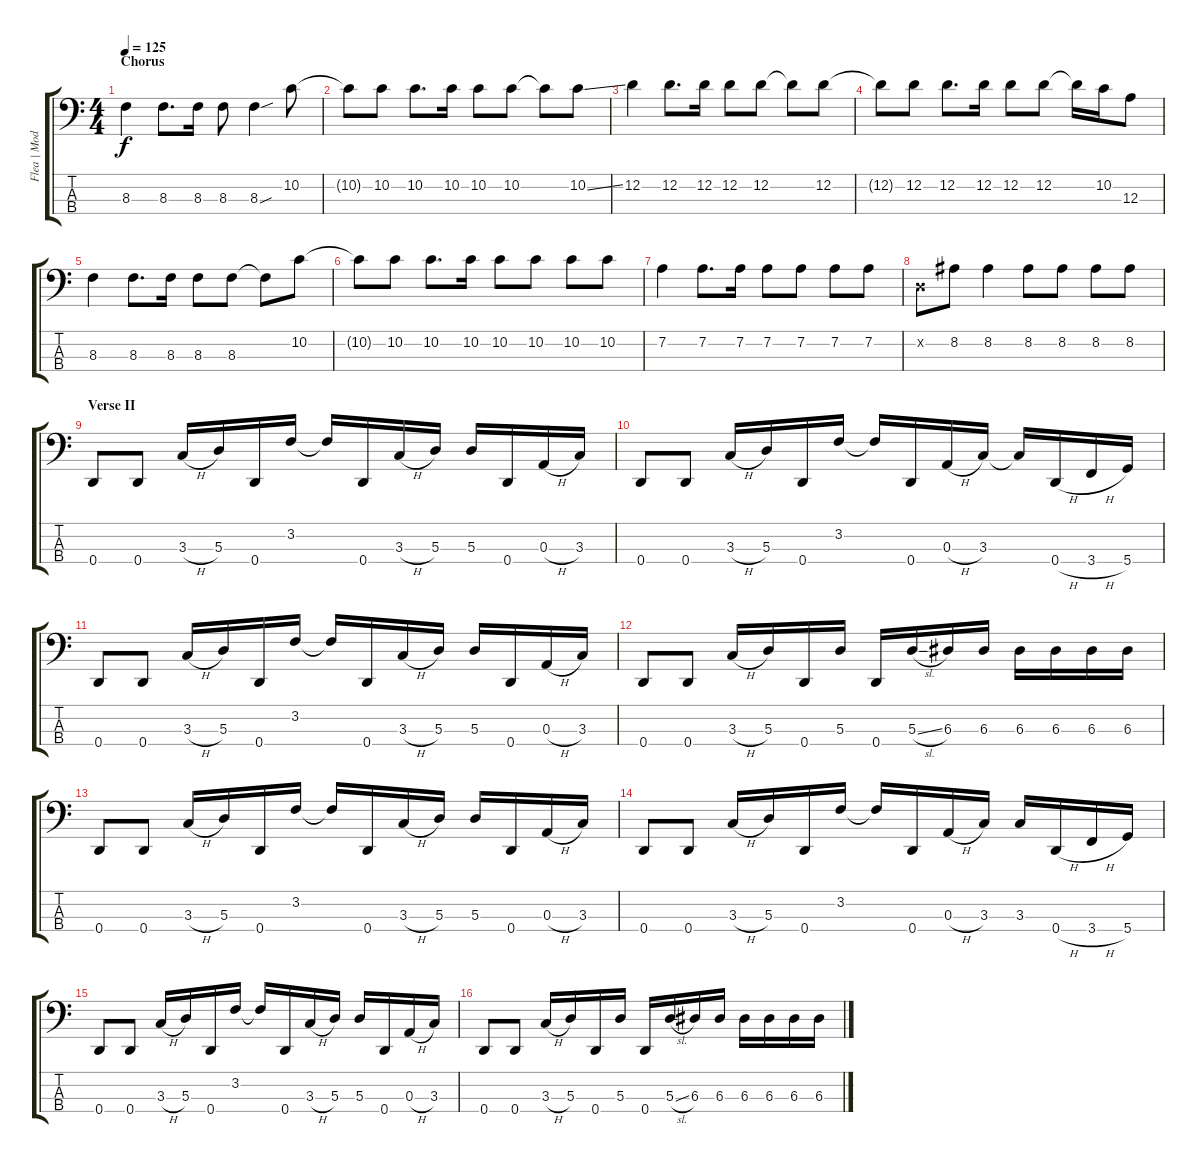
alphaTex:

\track ("Flea | Modulus Aboriginal | Bass" "Flea | Mod") {instrument electricbassfinger}
\staff {score tabs}
\tuning (G2 D2 A1 D1) {hide}
\ts (4 4)
\section ("" "Chorus")
\tempo 125
\clef f4
\ks c
8.3.4{dy f} 8.3.8{d} 8.3.16 8.3.8 8.3{sou}.4 10.2.8 |
10.2{t}.8 10.2.8 10.2.8{d} 10.2.16 10.2.8 10.2.8 10.2{t}.8 10.2{ss}.8 |
12.2.4 12.2.8{d} 12.2.16 12.2.8 12.2.8 12.2{t}.8 12.2.8 |
12.2{t}.8 12.2.8 12.2.8{d} 12.2.16 12.2.8 12.2.8 12.2{t}.16 10.2.16 12.3.8 |
8.3.4 8.3.8{d} 8.3.16 8.3.8 8.3.8 8.3{t}.8 10.2.8 |
10.2{t}.8 10.2.8 10.2.8{d} 10.2.16 10.2.8 10.2.8 10.2.8 10.2.8 |
7.2.4 7.2.8{d} 7.2.16 7.2.8 7.2.8 7.2.8 7.2.8 |
0.2{x}.8 8.2.8 8.2.4 8.2.8 8.2.8 8.2.8 8.2.8 |
\section ("" "Verse II")
0.4.8 0.4.8 3.3{h}.16 5.3.16 0.4.16 3.2.16 3.2{t}.16 0.4.16 3.3{h}.16 5.3.16 5.3.16 0.4.16 0.3{h}.16 3.3.16 |
0.4.8 0.4.8 3.3{h}.16 5.3.16 0.4.16 3.2.16 3.2{t}.16 0.4.16 0.3{h}.16 3.3.16 3.3{t}.16 0.4{h}.16 3.4{h}.16 5.4.16 |
0.4.8 0.4.8 3.3{h}.16 5.3.16 0.4.16 3.2.16 3.2{t}.16 0.4.16 3.3{h}.16 5.3.16 5.3.16 0.4.16 0.3{h}.16 3.3.16 |
0.4.8 0.4.8 3.3{h}.16 5.3.16 0.4.16 5.3.16 0.4.16 5.3{sl}.16 6.3.16 6.3.16 6.3.16 6.3.16 6.3.16 6.3.16 |
0.4.8 0.4.8 3.3{h}.16 5.3.16 0.4.16 3.2.16 3.2{t}.16 0.4.16 3.3{h}.16 5.3.16 5.3.16 0.4.16 0.3{h}.16 3.3.16 |
0.4.8 0.4.8 3.3{h}.16 5.3.16 0.4.16 3.2.16 3.2{t}.16 0.4.16 0.3{h}.16 3.3.16 3.3.16 0.4{h}.16 3.4{h}.16 5.4.16 |
0.4.8 0.4.8 3.3{h}.16 5.3.16 0.4.16 3.2.16 3.2{t}.16 0.4.16 3.3{h}.16 5.3.16 5.3.16 0.4.16 0.3{h}.16 3.3.16 |
0.4.8 0.4.8 3.3{h}.16 5.3.16 0.4.16 5.3.16 0.4.16 5.3{sl}.16 6.3.16 6.3.16 6.3.16 6.3.16 6.3.16 6.3.16
